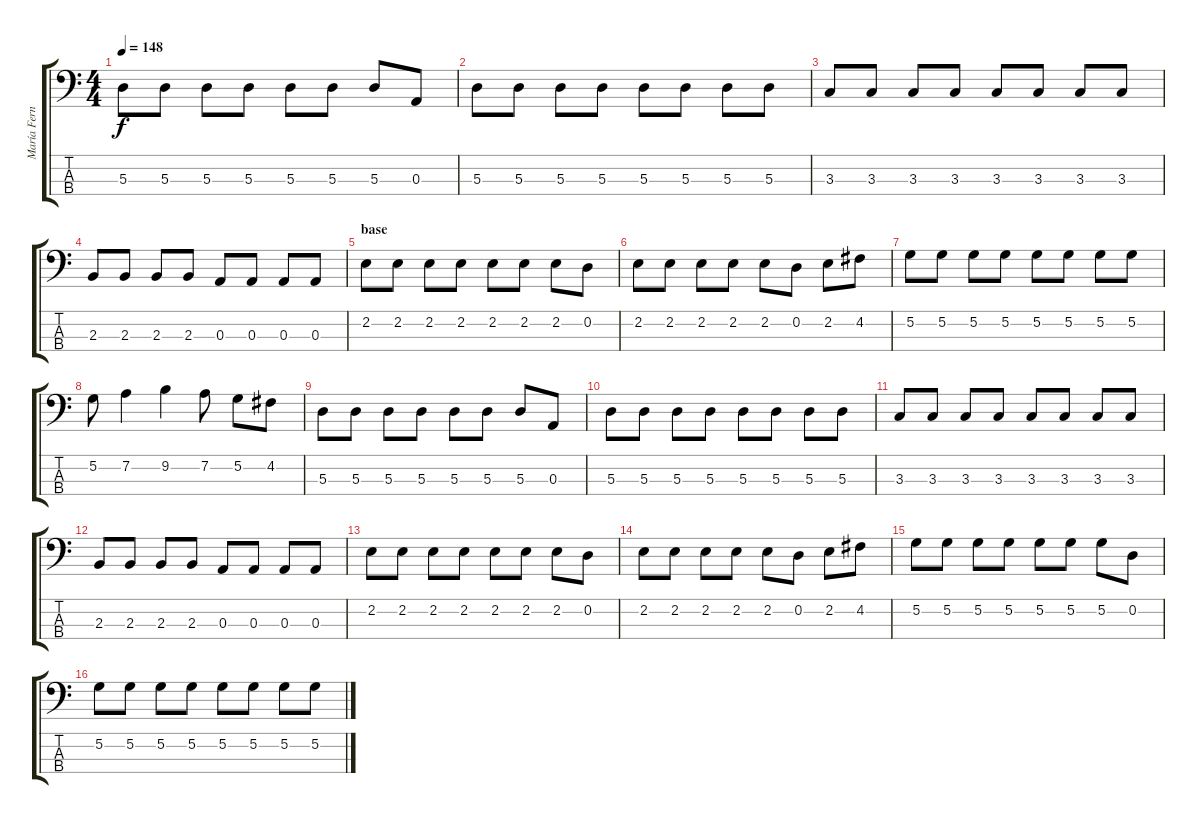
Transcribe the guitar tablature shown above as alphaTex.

\track ("María Fernanda (bajo)" "María Fern") {instrument electricbasspick}
\staff {score tabs}
\tuning (G2 D2 A1 E1) {hide}
\ts (4 4)
\tempo 148
\clef f4
\ks c
5.3.8{dy f} 5.3.8 5.3.8 5.3.8 5.3.8 5.3.8 5.3.8 0.3.8 |
5.3.8 5.3.8 5.3.8 5.3.8 5.3.8 5.3.8 5.3.8 5.3.8 |
3.3.8 3.3.8 3.3.8 3.3.8 3.3.8 3.3.8 3.3.8 3.3.8 |
2.3.8 2.3.8 2.3.8 2.3.8 0.3.8 0.3.8 0.3.8 0.3.8 |
\section ("" "base")
2.2.8 2.2.8 2.2.8 2.2.8 2.2.8 2.2.8 2.2.8 0.2.8 |
2.2.8 2.2.8 2.2.8 2.2.8 2.2.8 0.2.8 2.2.8 4.2.8 |
5.2.8 5.2.8 5.2.8 5.2.8 5.2.8 5.2.8 5.2.8 5.2.8 |
5.2.8 7.2.4 9.2.4 7.2.8 5.2.8 4.2.8 |
5.3.8 5.3.8 5.3.8 5.3.8 5.3.8 5.3.8 5.3.8 0.3.8 |
5.3.8 5.3.8 5.3.8 5.3.8 5.3.8 5.3.8 5.3.8 5.3.8 |
3.3.8 3.3.8 3.3.8 3.3.8 3.3.8 3.3.8 3.3.8 3.3.8 |
2.3.8 2.3.8 2.3.8 2.3.8 0.3.8 0.3.8 0.3.8 0.3.8 |
2.2.8 2.2.8 2.2.8 2.2.8 2.2.8 2.2.8 2.2.8 0.2.8 |
2.2.8 2.2.8 2.2.8 2.2.8 2.2.8 0.2.8 2.2.8 4.2.8 |
5.2.8 5.2.8 5.2.8 5.2.8 5.2.8 5.2.8 5.2.8 0.2.8 |
5.2.8 5.2.8 5.2.8 5.2.8 5.2.8 5.2.8 5.2.8 5.2.8
